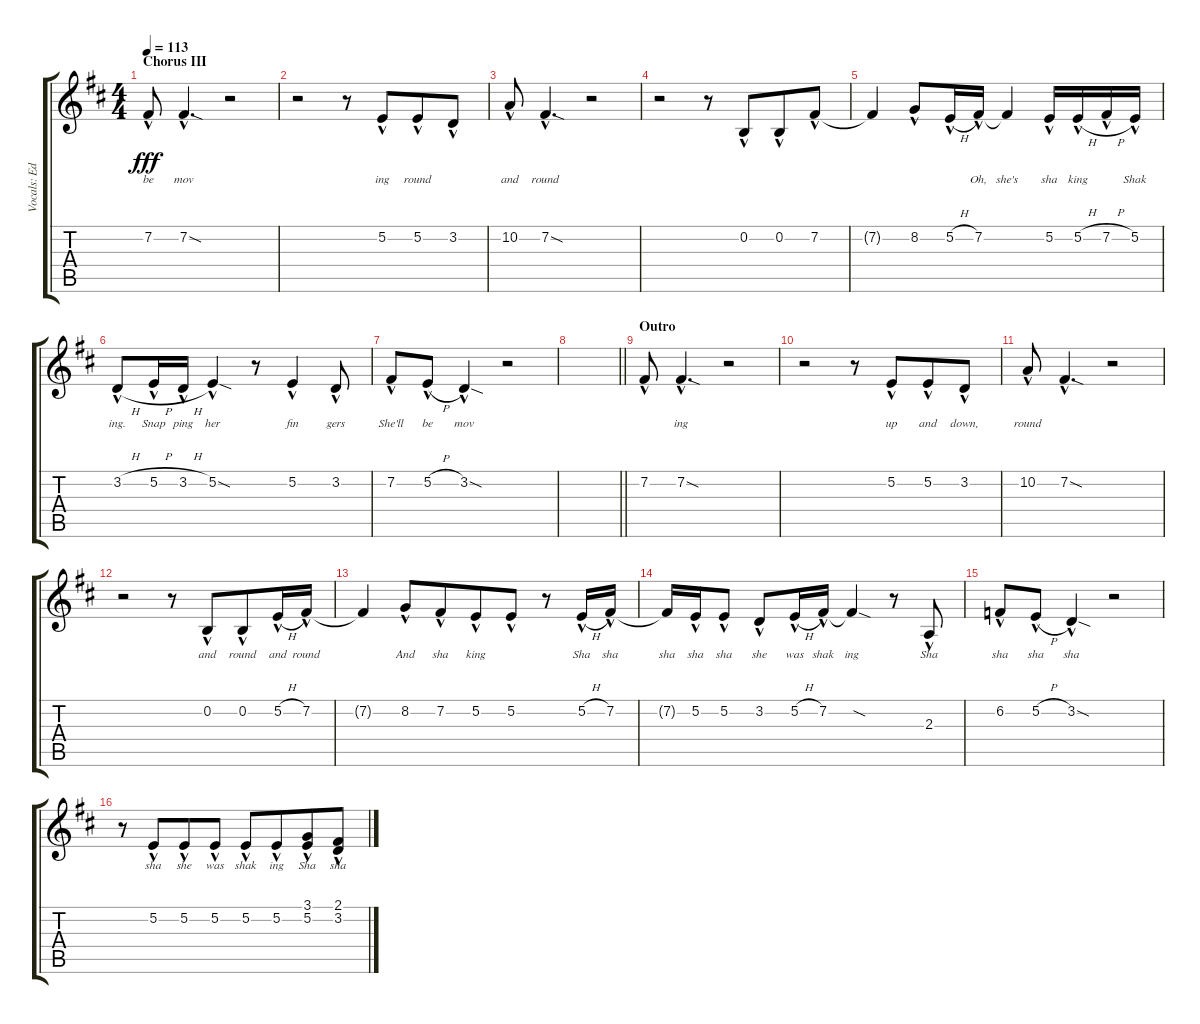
\track ("Vocals: Eddie" "Vocals: Ed") {instrument lead2sawtooth}
\staff {score tabs}
\tuning (E4 B3 G3 D3 A2 E2) {hide}
\ts (4 4)
\section ("" "Chorus III")
\tempo 113
\clef g2
\ks d
7.2{hac}.8{lyrics (0 "be") lyrics (1 "") lyrics (2 "") lyrics (3 "") lyrics (4 "") dy fff} 7.2{sod hac}.4{d lyrics (0 "mov") lyrics (1 "") lyrics (2 "") lyrics (3 "") lyrics (4 "")} r.2 |
r.2 r.8 5.2{hac}.8{lyrics (0 "ing") lyrics (1 "") lyrics (2 "") lyrics (3 "") lyrics (4 "") beam merge} 5.2{hac}.8{lyrics (0 "round") lyrics (1 "") lyrics (2 "") lyrics (3 "") lyrics (4 "")} 3.2{hac}.8{lyrics (0 "") lyrics (1 "") lyrics (2 "") lyrics (3 "") lyrics (4 "")} |
10.2{hac}.8{lyrics (0 "and") lyrics (1 "") lyrics (2 "") lyrics (3 "") lyrics (4 "")} 7.2{sod hac}.4{d lyrics (0 "round") lyrics (1 "") lyrics (2 "") lyrics (3 "") lyrics (4 "")} r.2 |
r.2 r.8 0.2{hac}.8{lyrics (0 "") lyrics (1 "") lyrics (2 "") lyrics (3 "") lyrics (4 "") beam merge} 0.2{hac}.8{lyrics (0 "") lyrics (1 "") lyrics (2 "") lyrics (3 "") lyrics (4 "")} 7.2{hac}.8{lyrics (0 "") lyrics (1 "") lyrics (2 "") lyrics (3 "") lyrics (4 "")} |
7.2{t}.4{lyrics (0 "") lyrics (1 "") lyrics (2 "") lyrics (3 "") lyrics (4 "")} 8.2{hac}.8{lyrics (0 "") lyrics (1 "") lyrics (2 "") lyrics (3 "") lyrics (4 "")} 5.2{h hac}.16{lyrics (0 "") lyrics (1 "") lyrics (2 "") lyrics (3 "") lyrics (4 "")} 7.2{hac}.16{lyrics (0 "Oh,") lyrics (1 "") lyrics (2 "") lyrics (3 "") lyrics (4 "")} 7.2{t}.4{lyrics (0 "she's") lyrics (1 "") lyrics (2 "") lyrics (3 "") lyrics (4 "")} 5.2{hac}.16{lyrics (0 "sha") lyrics (1 "") lyrics (2 "") lyrics (3 "") lyrics (4 "")} 5.2{h hac}.16{lyrics (0 "king") lyrics (1 "") lyrics (2 "") lyrics (3 "") lyrics (4 "")} 7.2{h hac}.16{lyrics (0 "") lyrics (1 "") lyrics (2 "") lyrics (3 "") lyrics (4 "")} 5.2{hac}.16{lyrics (0 "Shak") lyrics (1 "") lyrics (2 "") lyrics (3 "") lyrics (4 "")} |
3.2{h hac}.8{lyrics (0 "ing.") lyrics (1 "") lyrics (2 "") lyrics (3 "") lyrics (4 "")} 5.2{h hac}.16{lyrics (0 "Snap") lyrics (1 "") lyrics (2 "") lyrics (3 "") lyrics (4 "")} 3.2{h hac}.16{lyrics (0 "ping") lyrics (1 "") lyrics (2 "") lyrics (3 "") lyrics (4 "")} 5.2{sod hac}.4{lyrics (0 "her") lyrics (1 "") lyrics (2 "") lyrics (3 "") lyrics (4 "")} r.8 5.2{hac}.4{lyrics (0 "fin") lyrics (1 "") lyrics (2 "") lyrics (3 "") lyrics (4 "")} 3.2{hac}.8{lyrics (0 "gers") lyrics (1 "") lyrics (2 "") lyrics (3 "") lyrics (4 "")} |
7.2{hac}.8{lyrics (0 "She'll") lyrics (1 "") lyrics (2 "") lyrics (3 "") lyrics (4 "")} 5.2{h hac}.8{lyrics (0 "be") lyrics (1 "") lyrics (2 "") lyrics (3 "") lyrics (4 "")} 3.2{sod hac}.4{lyrics (0 "mov") lyrics (1 "") lyrics (2 "") lyrics (3 "") lyrics (4 "")} r.2 |
\barLineRight lightlight
|
\section ("" "Outro")
7.2{hac}.8{lyrics (0 "") lyrics (1 "") lyrics (2 "") lyrics (3 "") lyrics (4 "")} 7.2{sod hac}.4{d lyrics (0 "ing") lyrics (1 "") lyrics (2 "") lyrics (3 "") lyrics (4 "")} r.2 |
r.2 r.8 5.2{hac}.8{lyrics (0 "up") lyrics (1 "") lyrics (2 "") lyrics (3 "") lyrics (4 "") beam merge} 5.2{hac}.8{lyrics (0 "and") lyrics (1 "") lyrics (2 "") lyrics (3 "") lyrics (4 "")} 3.2{hac}.8{lyrics (0 "down,") lyrics (1 "") lyrics (2 "") lyrics (3 "") lyrics (4 "")} |
10.2{hac}.8{lyrics (0 "round") lyrics (1 "") lyrics (2 "") lyrics (3 "") lyrics (4 "")} 7.2{sod hac}.4{d lyrics (0 "") lyrics (1 "") lyrics (2 "") lyrics (3 "") lyrics (4 "")} r.2 |
r.2 r.8 0.2{hac}.8{lyrics (0 "and") lyrics (1 "") lyrics (2 "") lyrics (3 "") lyrics (4 "") beam merge} 0.2{hac}.8{lyrics (0 "round") lyrics (1 "") lyrics (2 "") lyrics (3 "") lyrics (4 "")} 5.2{h hac}.16{lyrics (0 "and") lyrics (1 "") lyrics (2 "") lyrics (3 "") lyrics (4 "")} 7.2{hac}.16{lyrics (0 "round") lyrics (1 "") lyrics (2 "") lyrics (3 "") lyrics (4 "")} |
7.2{t}.4{lyrics (0 "") lyrics (1 "") lyrics (2 "") lyrics (3 "") lyrics (4 "")} 8.2{hac}.8{lyrics (0 "And") lyrics (1 "") lyrics (2 "") lyrics (3 "") lyrics (4 "")} 7.2{hac}.8{lyrics (0 "sha") lyrics (1 "") lyrics (2 "") lyrics (3 "") lyrics (4 "") beam merge} 5.2{hac}.8{lyrics (0 "king") lyrics (1 "") lyrics (2 "") lyrics (3 "") lyrics (4 "")} 5.2{hac}.8{lyrics (0 "") lyrics (1 "") lyrics (2 "") lyrics (3 "") lyrics (4 "")} r.8 5.2{h hac}.16{lyrics (0 "Sha") lyrics (1 "") lyrics (2 "") lyrics (3 "") lyrics (4 "")} 7.2{hac}.16{lyrics (0 "sha") lyrics (1 "") lyrics (2 "") lyrics (3 "") lyrics (4 "")} |
7.2{t}.16{lyrics (0 "sha") lyrics (1 "") lyrics (2 "") lyrics (3 "") lyrics (4 "")} 5.2{hac}.16{lyrics (0 "sha") lyrics (1 "") lyrics (2 "") lyrics (3 "") lyrics (4 "")} 5.2{hac}.8{lyrics (0 "sha") lyrics (1 "") lyrics (2 "") lyrics (3 "") lyrics (4 "") beam split} 3.2{hac}.8{lyrics (0 "she") lyrics (1 "") lyrics (2 "") lyrics (3 "") lyrics (4 "")} 5.2{h hac}.16{lyrics (0 "was") lyrics (1 "") lyrics (2 "") lyrics (3 "") lyrics (4 "")} 7.2{hac}.16{lyrics (0 "shak") lyrics (1 "") lyrics (2 "") lyrics (3 "") lyrics (4 "")} 7.2{sod t}.4{lyrics (0 "ing") lyrics (1 "") lyrics (2 "") lyrics (3 "") lyrics (4 "")} r.8 2.3{hac}.8{lyrics (0 "Sha") lyrics (1 "") lyrics (2 "") lyrics (3 "") lyrics (4 "")} |
6.2{hac}.8{lyrics (0 "sha") lyrics (1 "") lyrics (2 "") lyrics (3 "") lyrics (4 "")} 5.2{h hac}.8{lyrics (0 "sha") lyrics (1 "") lyrics (2 "") lyrics (3 "") lyrics (4 "")} 3.2{sod hac}.4{lyrics (0 "sha") lyrics (1 "") lyrics (2 "") lyrics (3 "") lyrics (4 "")} r.2 |
r.8 5.2{hac}.8{lyrics (0 "sha") lyrics (1 "") lyrics (2 "") lyrics (3 "") lyrics (4 "") beam merge} 5.2{hac}.8{lyrics (0 "she") lyrics (1 "") lyrics (2 "") lyrics (3 "") lyrics (4 "")} 5.2{hac}.8{lyrics (0 "was") lyrics (1 "") lyrics (2 "") lyrics (3 "") lyrics (4 "") beam split} 5.2{hac}.8{lyrics (0 "shak") lyrics (1 "") lyrics (2 "") lyrics (3 "") lyrics (4 "")} 5.2{hac}.8{lyrics (0 "ing") lyrics (1 "") lyrics (2 "") lyrics (3 "") lyrics (4 "") beam merge} (3.1{hac} 5.2{hac}).8{lyrics (0 "Sha") lyrics (1 "") lyrics (2 "") lyrics (3 "") lyrics (4 "")} (2.1{hac} 3.2{hac}).8{lyrics (0 "sha") lyrics (1 "") lyrics (2 "") lyrics (3 "") lyrics (4 "")}
